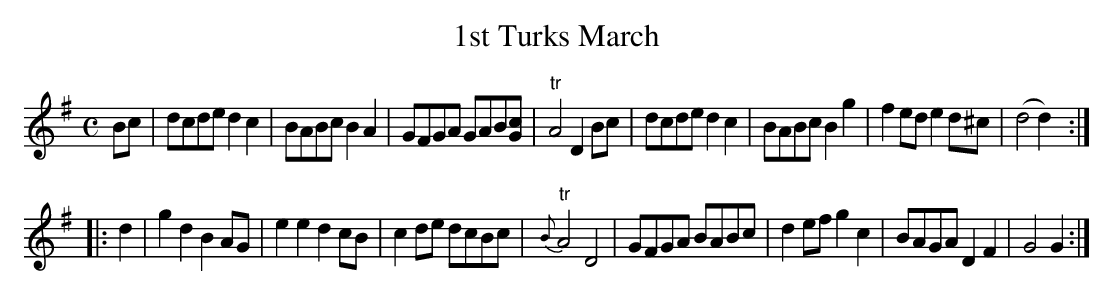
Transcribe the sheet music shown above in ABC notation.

X:1
T:1st Turks March
M:C
K:G
Bc|\
dcde d2c2| BABc B2A2| GFGA GAB[cG]| "tr"A4 D2Bc|\
dcde d2c2| BABc B2g2| f2ed e2d^c| (d4 d2):|
|:d2|\
g2d2 B2AG| e2e2 d2cB| c2de dcBc| {B}"tr"A4 D4|\
GFGA BABc| d2ef g2c2| BAGA D2F2| G4 G2:|
